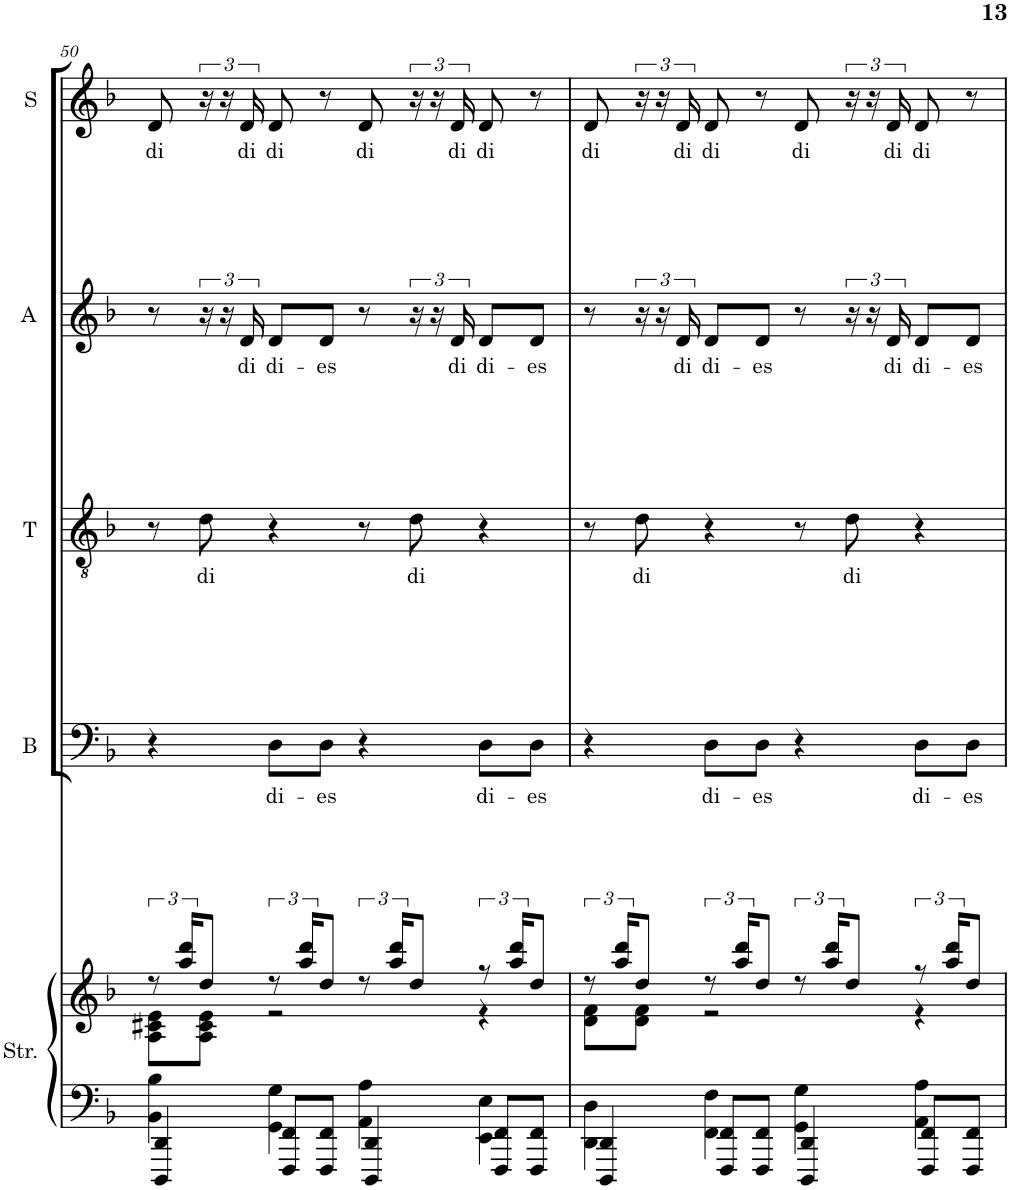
**kern	**kern	**kern	**text	**kern	**text	**kern	**text	**kern	**text
*part5	*part5	*part4	*part4	*part3	*part3	*part2	*part2	*part1	*part1
*staff6	*staff5	*staff4	*staff4	*staff3	*staff3	*staff2	*staff2	*staff1	*staff1
*I"Strings	*	*I"Bass	*	*I"Tenor	*	*I"Alto	*	*I"Soprano	*
*I'Str.	*	*I'B	*	*I'T	*	*I'A	*	*I'S	*
!!LO:PB:g=z
*clefF4	*clefG2	*clefF4	*	*clefGv2	*	*clefG2	*	*clefG2	*
*k[b-]	*k[b-]	*k[b-]	*	*k[b-]	*	*k[b-]	*	*k[b-]	*
*F:	*F:	*F:	*	*F:	*	*F:	*	*F:	*
*M4/4	*M4/4	*M4/4	*	*M4/4	*	*M4/4	*	*M4/4	*
=50	=50	=50	=50	=50	=50	=50	=50	=50	=50
*^	*^	*	*	*	*	*	*	*	*
!	!	!	!	!	!	!	!	!	!	!	!LO:LY:b
4DDD/ 4DD/	4BB-\ 4B-\	12r	8A\ 8c#X\ 8e\L	4r	.	8r	.	8r	.	8d/	di
.	.	24aa/ 24ddd/KL	.	.	.	.	.	.	.	.	.
!	!	!	!	!	!	!	!LO:LY:b	!	!	!	!
.	.	8dd/J	8A\ 8c#\ 8e\J	.	.	8d\	di	24r	.	24r	.
.	.	.	.	.	.	.	.	24r	.	24r	.
!	!	!	!	!	!	!	!	!	!LO:LY:b	!	!LO:LY:b
.	.	.	.	.	.	.	.	24d/	di	24d/	di
!	!	!	!	!	!LO:LY:b	!	!	!	!LO:LY:b	!	!LO:LY:b
8FFF/ 8FF/L	4GG\ 4G\	12r	2r	8D\L	di-	4r	.	8d/L	di-	8d/	di
.	.	24aa/ 24ddd/KL	.	.	.	.	.	.	.	.	.
!	!	!	!	!	!LO:LY:b	!	!	!	!LO:LY:b	!	!
8FFF/ 8FF/J	.	8dd/J	.	8D\J	-es	.	.	8d/J	-es	8r	.
!	!	!	!	!	!	!	!	!	!	!	!LO:LY:b
4DDD/ 4DD/	4AA\ 4A\	12r	.	4r	.	8r	.	8r	.	8d/	di
.	.	24aa/ 24ddd/KL	.	.	.	.	.	.	.	.	.
!	!	!	!	!	!	!	!LO:LY:b	!	!	!	!
.	.	8dd/J	.	.	.	8d\	di	24r	.	24r	.
.	.	.	.	.	.	.	.	24r	.	24r	.
!	!	!	!	!	!	!	!	!	!LO:LY:b	!	!LO:LY:b
.	.	.	.	.	.	.	.	24d/	di	24d/	di
!	!	!	!	!	!LO:LY:b	!	!	!	!LO:LY:b	!	!LO:LY:b
8FFF/ 8FF/L	4EE\ 4E\	12r	4r	8D\L	di-	4r	.	8d/L	di-	8d/	di
.	.	24aa/ 24ddd/KL	.	.	.	.	.	.	.	.	.
!	!	!	!	!	!LO:LY:b	!	!	!	!LO:LY:b	!	!
8FFF/ 8FF/J	.	8dd/J	.	8D\J	-es	.	.	8d/J	-es	8r	.
=51	=51	=51	=51	=51	=51	=51	=51	=51	=51	=51	=51
!	!	!	!	!	!	!	!	!	!	!	!LO:LY:b
4DDD/ 4DD/	4DD\ 4D\	12r	8d\ 8f\L	4r	.	8r	.	8r	.	8d/	di
.	.	24aa/ 24ddd/KL	.	.	.	.	.	.	.	.	.
!	!	!	!	!	!	!	!LO:LY:b	!	!	!	!
.	.	8dd/J	8d\ 8f\J	.	.	8d\	di	24r	.	24r	.
.	.	.	.	.	.	.	.	24r	.	24r	.
!	!	!	!	!	!	!	!	!	!LO:LY:b	!	!LO:LY:b
.	.	.	.	.	.	.	.	24d/	di	24d/	di
!	!	!	!	!	!LO:LY:b	!	!	!	!LO:LY:b	!	!LO:LY:b
8FFF/ 8FF/L	4FF\ 4F\	12r	2r	8D\L	di-	4r	.	8d/L	di-	8d/	di
.	.	24aa/ 24ddd/KL	.	.	.	.	.	.	.	.	.
!	!	!	!	!	!LO:LY:b	!	!	!	!LO:LY:b	!	!
8FFF/ 8FF/J	.	8dd/J	.	8D\J	-es	.	.	8d/J	-es	8r	.
!	!	!	!	!	!	!	!	!	!	!	!LO:LY:b
4DDD/ 4DD/	4GG\ 4G\	12r	.	4r	.	8r	.	8r	.	8d/	di
.	.	24aa/ 24ddd/KL	.	.	.	.	.	.	.	.	.
!	!	!	!	!	!	!	!LO:LY:b	!	!	!	!
.	.	8dd/J	.	.	.	8d\	di	24r	.	24r	.
.	.	.	.	.	.	.	.	24r	.	24r	.
!	!	!	!	!	!	!	!	!	!LO:LY:b	!	!LO:LY:b
.	.	.	.	.	.	.	.	24d/	di	24d/	di
!	!	!	!	!	!LO:LY:b	!	!	!	!LO:LY:b	!	!LO:LY:b
8FFF/ 8FF/L	4AA\ 4A\	12r	4r	8D\L	di-	4r	.	8d/L	di-	8d/	di
.	.	24aa/ 24ddd/KL	.	.	.	.	.	.	.	.	.
!	!	!	!	!	!LO:LY:b	!	!	!	!LO:LY:b	!	!
8FFF/ 8FF/J	.	8dd/J	.	8D\J	-es	.	.	8d/J	-es	8r	.
*v	*v	*	*	*	*	*	*	*	*	*	*
*	*v	*v	*	*	*	*	*	*	*	*
=	=	=	=	=	=	=	=	=	=
*-	*-	*-	*-	*-	*-	*-	*-	*-	*-
